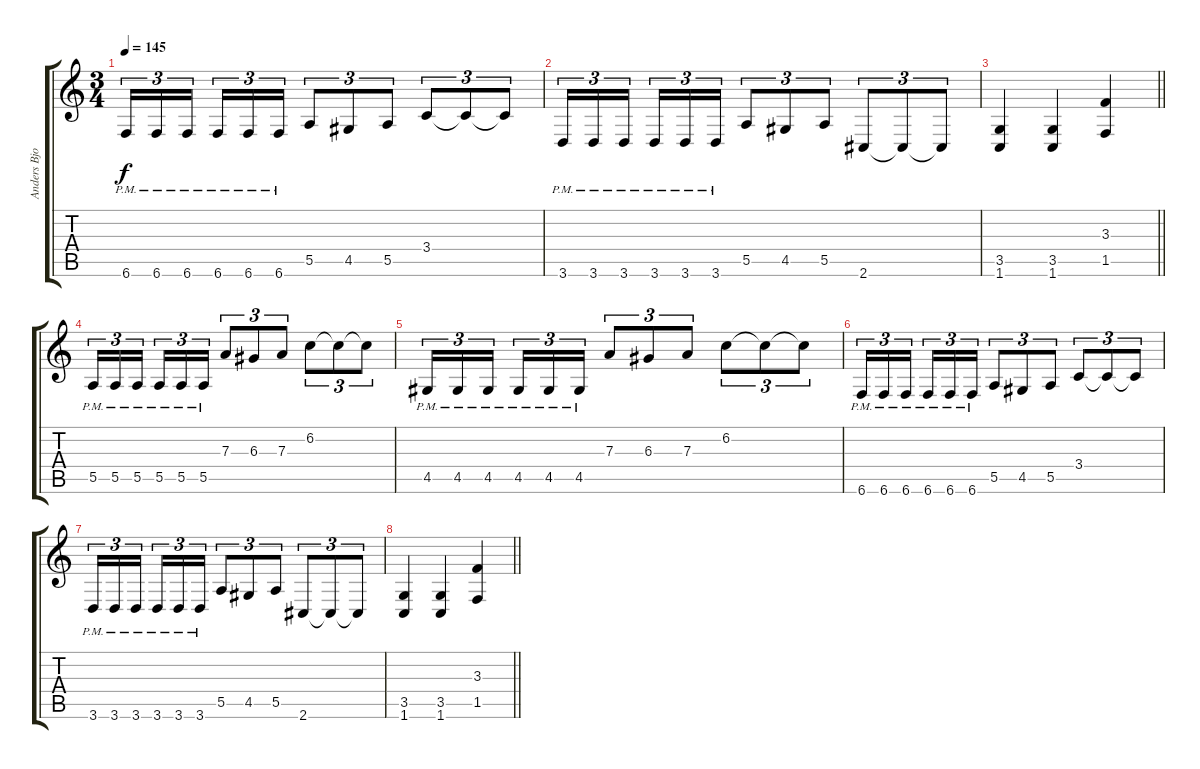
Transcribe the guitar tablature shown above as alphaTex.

\track ("Anders Bjorler" "Anders Bjo") {instrument distortionguitar}
\staff {score tabs}
\tuning (B3 Gb3 D3 A2 E2 B1) {hide}
\ts (3 4)
\tempo 145
\clef g2
\ks c
6.6{pm}.16{tu (3 2) dy f} 6.6{pm}.16{tu (3 2)} 6.6{pm}.16{tu (3 2) beam splitsecondary} 6.6{pm}.16{tu (3 2)} 6.6{pm}.16{tu (3 2)} 6.6{pm}.16{tu (3 2)} 5.5.8{tu (3 2)} 4.5.8{tu (3 2)} 5.5.8{tu (3 2)} 3.4.8{tu (3 2)} 3.4{t}.8{tu (3 2)} 3.4{t}.8{tu (3 2)} |
3.6{pm}.16{tu (3 2)} 3.6{pm}.16{tu (3 2)} 3.6{pm}.16{tu (3 2) beam splitsecondary} 3.6{pm}.16{tu (3 2)} 3.6{pm}.16{tu (3 2)} 3.6{pm}.16{tu (3 2)} 5.5.8{tu (3 2)} 4.5.8{tu (3 2)} 5.5.8{tu (3 2)} 2.6.8{tu (3 2)} 2.6{t}.8{tu (3 2)} 2.6{t}.8{tu (3 2)} |
\barLineRight lightlight
(3.5 1.6).4 (3.5 1.6).4 (3.3 1.5).4 |
5.5{pm}.16{tu (3 2)} 5.5{pm}.16{tu (3 2)} 5.5{pm}.16{tu (3 2) beam splitsecondary} 5.5{pm}.16{tu (3 2)} 5.5{pm}.16{tu (3 2)} 5.5{pm}.16{tu (3 2)} 7.3.8{tu (3 2)} 6.3.8{tu (3 2)} 7.3.8{tu (3 2)} 6.2.8{tu (3 2)} 6.2{t}.8{tu (3 2)} 6.2{t}.8{tu (3 2)} |
4.5{pm}.16{tu (3 2)} 4.5{pm}.16{tu (3 2)} 4.5{pm}.16{tu (3 2) beam splitsecondary} 4.5{pm}.16{tu (3 2)} 4.5{pm}.16{tu (3 2)} 4.5{pm}.16{tu (3 2)} 7.3.8{tu (3 2)} 6.3.8{tu (3 2)} 7.3.8{tu (3 2)} 6.2.8{tu (3 2)} 6.2{t}.8{tu (3 2)} 6.2{t}.8{tu (3 2)} |
6.6{pm}.16{tu (3 2)} 6.6{pm}.16{tu (3 2)} 6.6{pm}.16{tu (3 2) beam splitsecondary} 6.6{pm}.16{tu (3 2)} 6.6{pm}.16{tu (3 2)} 6.6{pm}.16{tu (3 2)} 5.5.8{tu (3 2)} 4.5.8{tu (3 2)} 5.5.8{tu (3 2)} 3.4.8{tu (3 2)} 3.4{t}.8{tu (3 2)} 3.4{t}.8{tu (3 2)} |
3.6{pm}.16{tu (3 2)} 3.6{pm}.16{tu (3 2)} 3.6{pm}.16{tu (3 2) beam splitsecondary} 3.6{pm}.16{tu (3 2)} 3.6{pm}.16{tu (3 2)} 3.6{pm}.16{tu (3 2)} 5.5.8{tu (3 2)} 4.5.8{tu (3 2)} 5.5.8{tu (3 2)} 2.6.8{tu (3 2)} 2.6{t}.8{tu (3 2)} 2.6{t}.8{tu (3 2)} |
\barLineRight lightlight
(3.5 1.6).4 (3.5 1.6).4 (3.3 1.5).4
